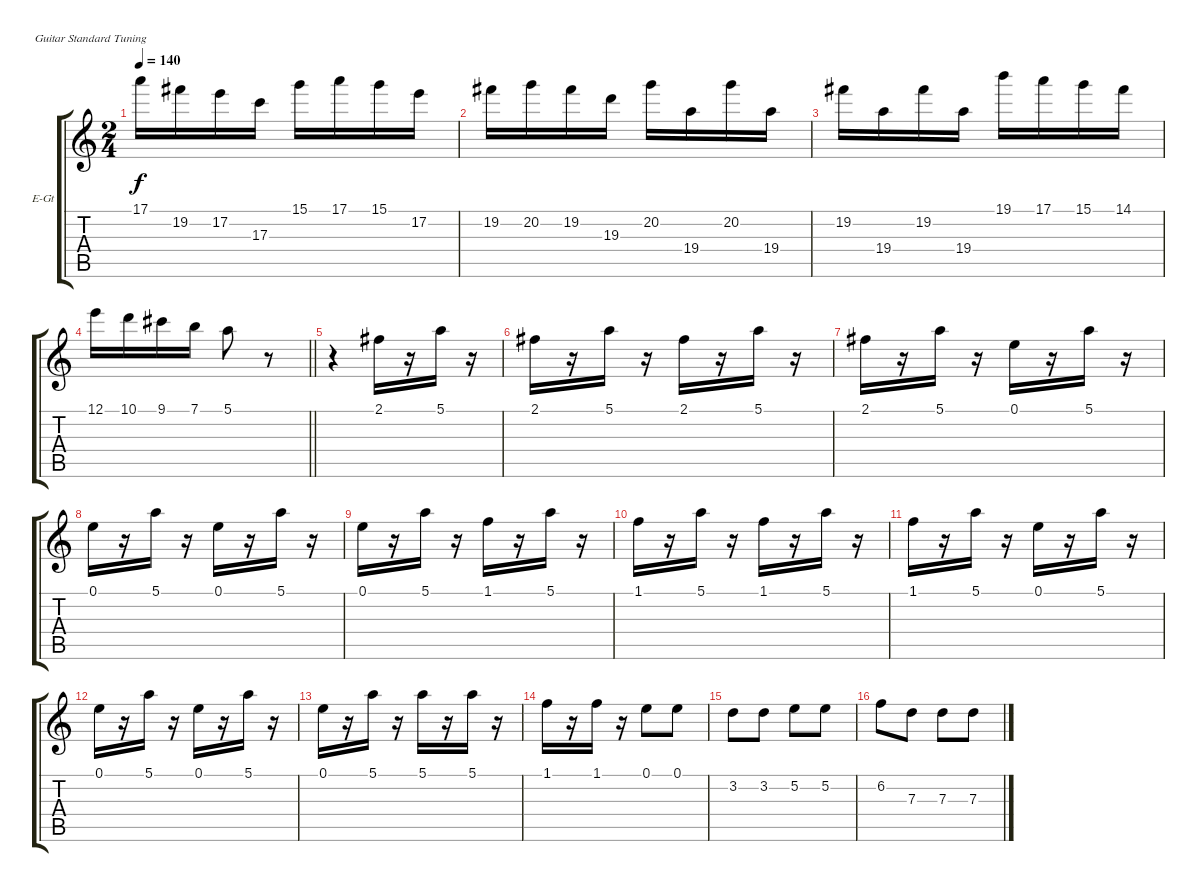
\bracketExtendMode groupsimilarinstruments
\firstSystemTrackNameOrientation horizontal
\otherSystemsTrackNameOrientation horizontal
\track ("Guitar 2" "E-Gt") {instrument distortionguitar}
\staff {score tabs}
\tuning (E4 B3 G3 D3 A2 E2)
\ts (2 4)
\tempo 140
\clef g2
\scale
0.333333
\ks c
17.1.16{dy f} 19.2.16 17.2.16 17.3.16 15.1.16 17.1.16 15.1.16 17.2.16 |
\scale
0.333333 19.2.16 20.2.16 19.2.16 19.3.16 20.2.16 19.4.16 20.2.16 19.4.16 |
\scale
0.333333 19.2.16 19.4.16 19.2.16 19.4.16 19.1.16 17.1.16 15.1.16 14.1.16 |
\scale
0.333333
\barLineRight lightlight
12.1.16 10.1.16 9.1.16 7.1.16 5.1.8 r.8 |
\scale
0.333333 r.4 2.1.16 r.16 5.1.16 r.16 |
\scale
0.333333 2.1.16 r.16 5.1.16 r.16 2.1.16 r.16 5.1.16 r.16 |
\scale
0.333333 2.1.16 r.16 5.1.16 r.16 0.1.16 r.16 5.1.16 r.16 |
\scale
0.333333 0.1.16 r.16 5.1.16 r.16 0.1.16 r.16 5.1.16 r.16 |
\scale
0.333333 0.1.16 r.16 5.1.16 r.16 1.1.16 r.16 5.1.16 r.16 |
\scale
0.333333 1.1.16 r.16 5.1.16 r.16 1.1.16 r.16 5.1.16 r.16 |
\scale
0.333333 1.1.16 r.16 5.1.16 r.16 0.1.16 r.16 5.1.16 r.16 |
\scale
0.333333 0.1.16 r.16 5.1.16 r.16 0.1.16 r.16 5.1.16 r.16 |
\scale
0.333333 0.1.16 r.16 5.1.16 r.16 5.1.16 r.16 5.1.16 r.16 |
\scale
0.333333 1.1.16 r.16 1.1.16 r.16 0.1.8 0.1.8 |
\scale
0.333333 3.2.8 3.2.8 5.2.8 5.2.8 |
\scale
0.333333 6.2.8 7.3.8 7.3.8 7.3.8
